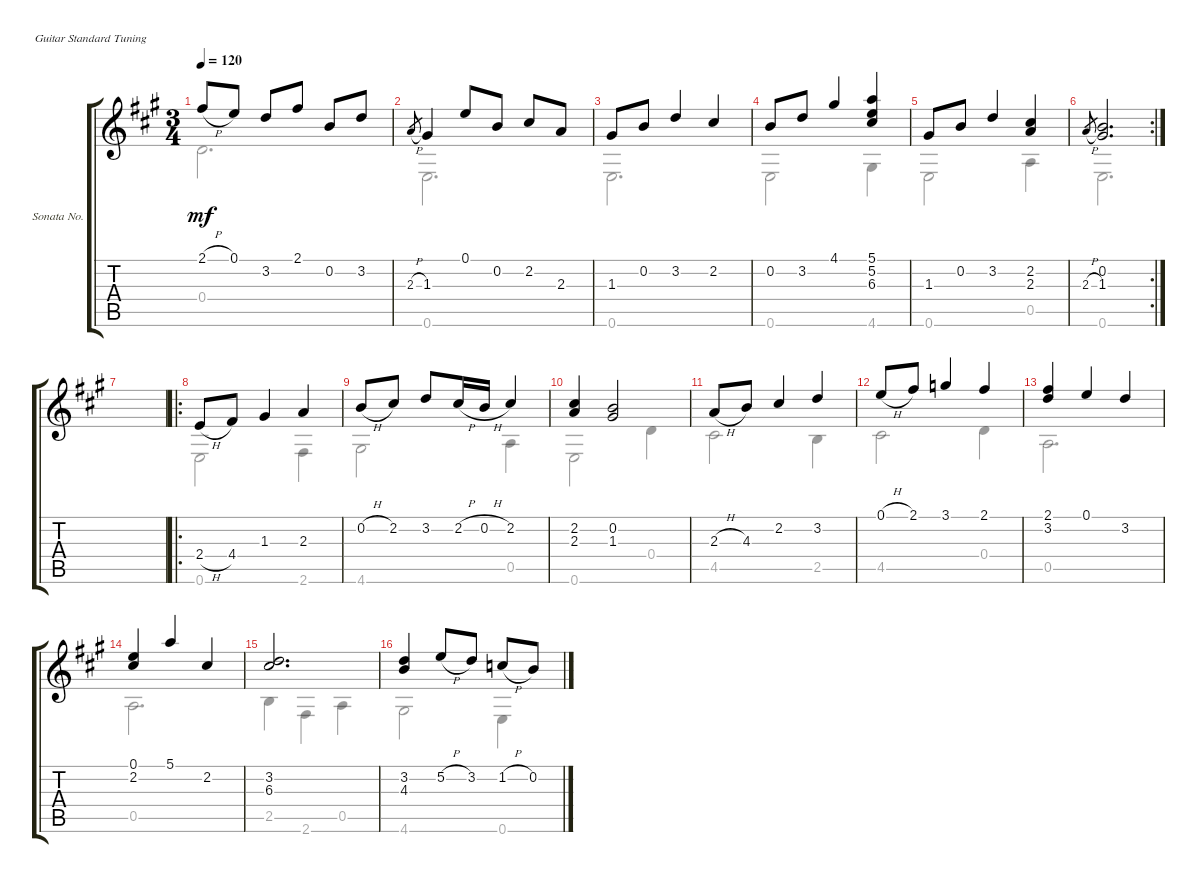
\bracketExtendMode groupsimilarinstruments
\firstSystemTrackNameOrientation horizontal
\otherSystemsTrackNameOrientation horizontal
\track ("Sonata No. 21 in A (D21) - 6. Menuet" "Sonata No.") {instrument acousticguitarnylon}
\staff {score tabs}
\tuning (E4 B3 G3 D3 A2 E2)
\voice
\ts (3 4)
\tempo 120
\clef g2
\ks a
2.1{h}.8{dy mf} 0.1.8 3.2.8 2.1.8 0.2.8 3.2.8 |
2.3{h}.8{gr} 1.3.4 0.1.8 0.2.8 2.2.8 2.3.8 |
1.3.8 0.2.8 3.2.4 2.2.4 |
0.2.8 3.2.8 4.1.4 (5.1 5.2 6.3).4 |
1.3.8 0.2.8 3.2.4 (2.2 2.3).4 |
\rc 2
2.3{h}.8{gr} (0.2 1.3).2{d} |
|
\ro
2.4{h}.8 4.4.8 1.3.4 2.3.4 |
0.2{h}.8 2.2.8 3.2.8 2.2{h}.16 0.2{h}.16 2.2.4 |
(2.2 2.3).4 (0.2 1.3).2 |
2.3{h}.8 4.3.8 2.2.4 3.2.4 |
0.1{h}.8 2.1.8 3.1.4 2.1.4 |
(2.1 3.2).4 0.1.4 3.2.4 |
(0.1 2.2).4 5.1.4 2.2.4 |
(3.2 6.3).2{d} |
(3.2 4.3).4 5.2{h}.8 3.2.8 1.2{h}.8 0.2.8
\voice
\clef g2
\ottava regular
\simile none
\ks a
0.4.2{d dy mf} |
0.6.2{d} |
0.6.2{d} |
0.6.2 4.6.4 |
0.6.2 0.5.4 |
0.6.2{d} |
|
0.6.2 2.6.4 |
4.6.2 0.5.4 |
0.6.2 0.4.4 |
4.5.2 2.5.4 |
4.5.2 0.4.4 |
0.5.2{d} |
0.5.2{d} |
2.5.4 2.6.4 0.5.4 |
4.6.2 0.6.4
